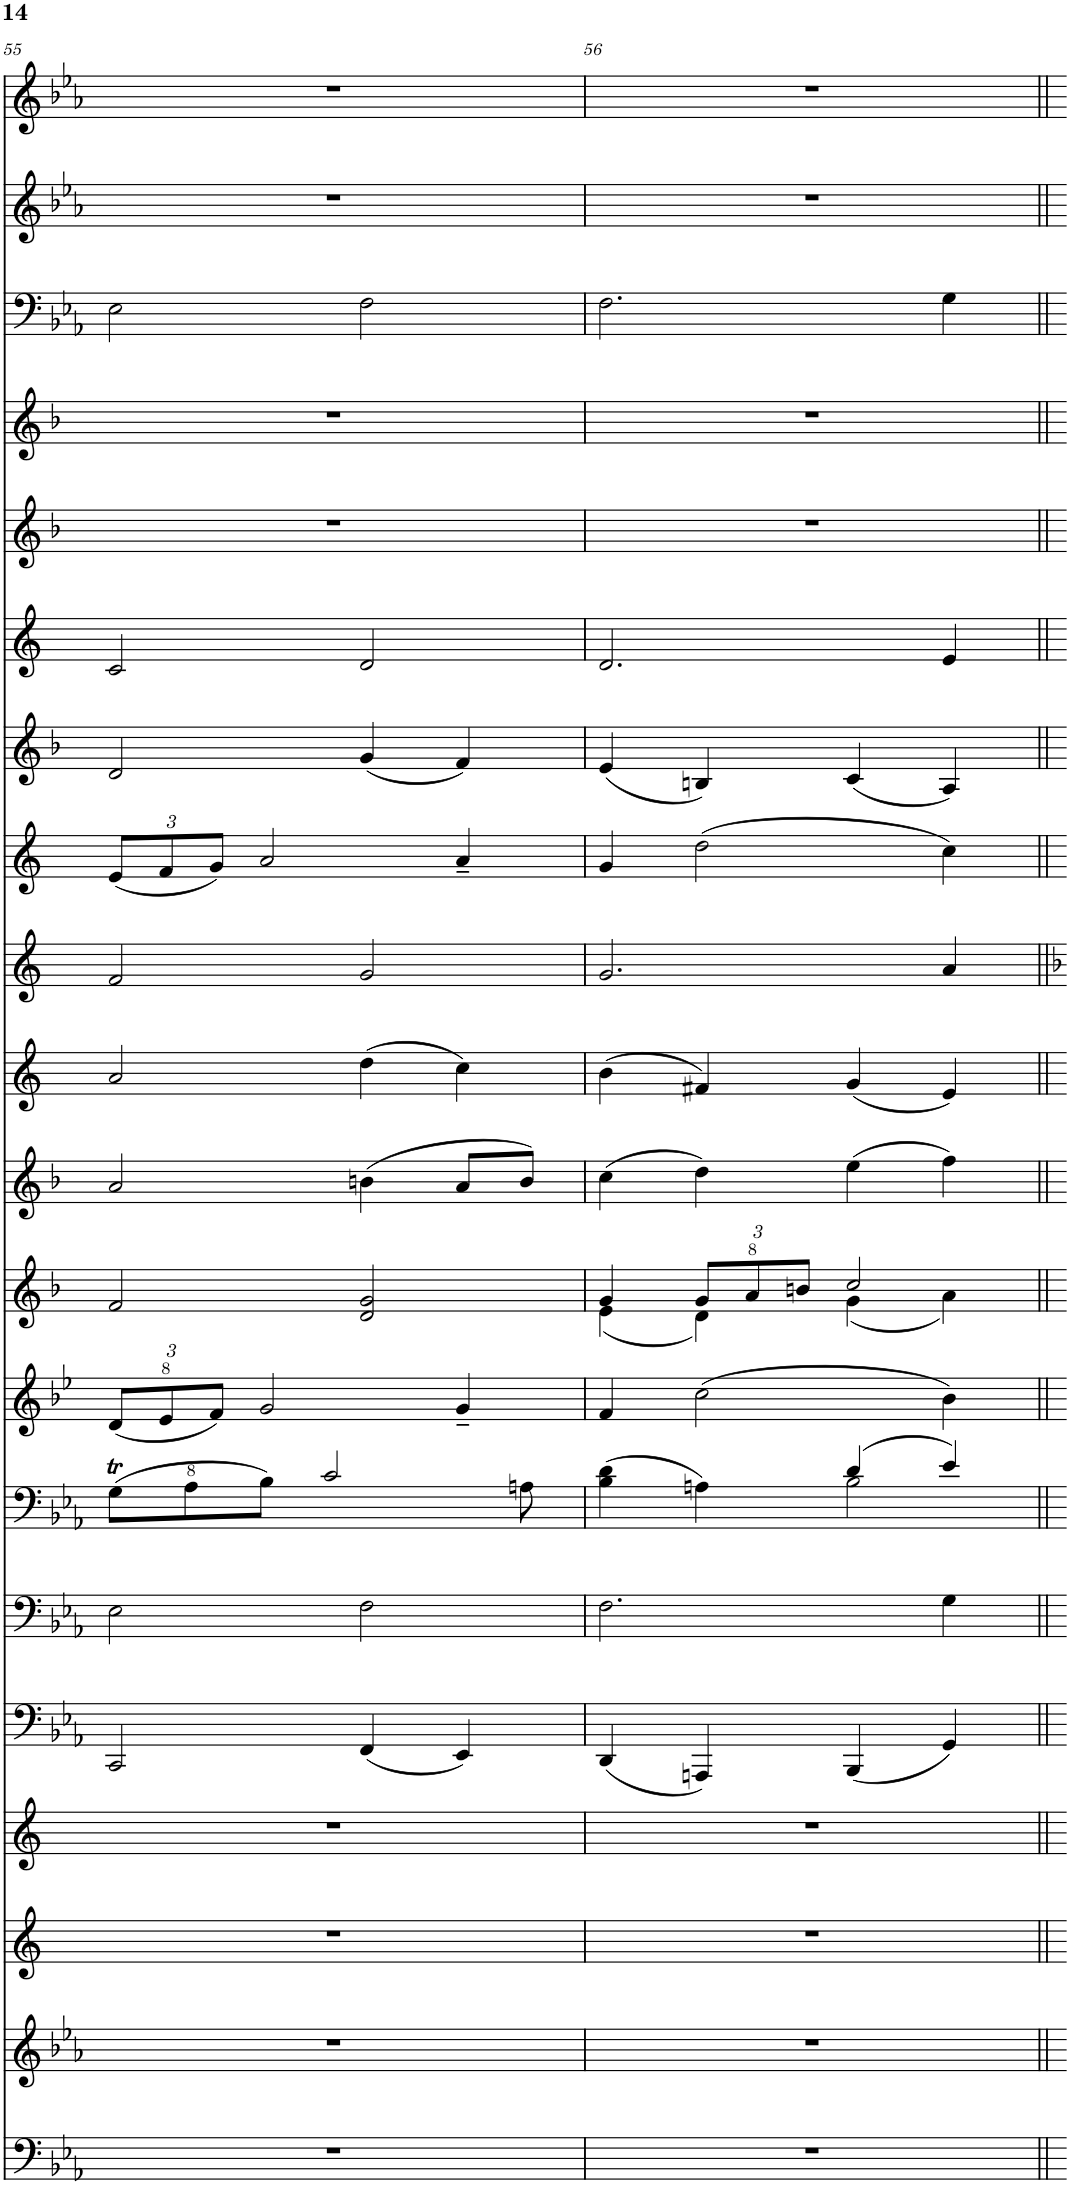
**kern	**kern	**kern	**kern	**kern	**kern	**kern	**kern	**kern	**kern	**kern	**kern	**kern	**kern	**kern	**kern	**kern	**kern	**kern	**kern
*part20	*part19	*part18	*part17	*part16	*part15	*part14	*part13	*part12	*part11	*part10	*part9	*part8	*part7	*part6	*part5	*part4	*part3	*part2	*part1
*staff20	*staff19	*staff18	*staff17	*staff16	*staff15	*staff14	*staff13	*staff12	*staff11	*staff10	*staff9	*staff8	*staff7	*staff6	*staff5	*staff4	*staff3	*staff2	*staff1
*I"part 19	*I"part 18	*I"part 17	*I"part 16	*I"part 15	*I"part 14	*I"part 13	*I"part 12	*I"part 11	*I"part 10	*I"part 9	*I"part 8	*I"part 7	*I"part 6	*I"part 5	*I"part 4	*I"part 3	*I"part 2	*I"part 1	*I"part 0
!!LO:PB:g=z
*clefF4	*clefG2	*clefX	*clefX	*clefF4	*clefF4	*clefF4	*clefG2	*clefG2	*clefG2	*clefG2	*clefG2	*clefG2	*clefG2	*clefG2	*clefG2	*clefG2	*clefF4	*clefG2	*clefG2
*	*	*Trd-2c-3	*Trd-2c-3	*	*	*	*Trd-3c-5	*Trd1c2	*Trd1c2	*Trd-2c-3	*Trd1c2	*Trd-2c-3	*Trd1c2	*Trd-2c-3	*Trd1c2	*Trd1c2	*	*	*
*k[b-e-a-]	*k[b-e-a-]	*k[]	*k[]	*k[b-e-a-]	*k[b-e-a-]	*k[b-e-a-]	*k[b-e-]	*k[b-]	*k[b-]	*k[]	*k[]	*k[]	*k[b-]	*k[]	*k[b-]	*k[b-]	*k[b-e-a-]	*k[b-e-a-]	*k[b-e-a-]
*M4/4	*M4/4	*M4/4	*M4/4	*M4/4	*M4/4	*M4/4	*M4/4	*M4/4	*M4/4	*M4/4	*M4/4	*M4/4	*M4/4	*M4/4	*M4/4	*M4/4	*M4/4	*M4/4	*M4/4
*	*	*	*	*	*	*	*Xbrackettup	*	*	*	*	*Xbrackettup	*	*	*	*	*	*	*
=55	=55	=55	=55	=55	=55	=55	=55	=55	=55	=55	=55	=55	=55	=55	=55	=55	=55	=55	=55
1r	1r	1r	1r	2CC/	2E-\	(8Gt\L	(12d/L	2f/	2a/	2a/	2f/	(12e/L	2d/	2c/	1r	1r	2E-\	1r	1r
.	.	.	.	.	.	.	12e-/	.	.	.	.	12f/	.	.	.	.	.	.	.
.	.	.	.	.	.	8A-\	.	.	.	.	.	.	.	.	.	.	.	.	.
.	.	.	.	.	.	.	12f/J)	.	.	.	.	12g/J)	.	.	.	.	.	.	.
.	.	.	.	.	.	8B-\J)	2g/	.	.	.	.	2a/	.	.	.	.	.	.	.
.	.	.	.	.	.	2c/	.	.	.	.	.	.	.	.	.	.	.	.	.
.	.	.	.	(4FF/	2F\	.	.	2d/ 2g/	(4bn\	(4dd\	2g/	.	(4g/	2d/	.	.	2F\	.	.
.	.	.	.	4EE-/)	.	.	4g~/	.	8a/L	4cc\)	.	4a~/	4f/)	.	.	.	.	.	.
.	.	.	.	.	.	8An\	.	.	8b/J)	.	.	.	.	.	.	.	.	.	.
=56	=56	=56	=56	=56	=56	=56	=56	=56	=56	=56	=56	=56	=56	=56	=56	=56	=56	=56	=56
*	*	*	*	*	*	*^	*	*^	*	*	*	*	*	*	*	*	*	*	*
1r	1r	1r	1r	(4DD/	2.F\	(4B-\ 4d\	2ryy	4f/	4g/	(4e\	(4cc\	(4b\	2.g/	4g/	(4e/	2.d/	1r	1r	2.F\	1r	1r
*	*	*	*	*	*	*	*	*	*Xbrackettup	*	*	*	*	*	*	*	*	*	*	*	*
.	.	.	.	4AAAn/)	.	4An\)	.	(2cc\	12g/L	4d\)	4dd\)	4f#X/)	.	(2dd\	4Bn/)	.	.	.	.	.	.
.	.	.	.	.	.	.	.	.	12a/	.	.	.	.	.	.	.	.	.	.	.	.
.	.	.	.	.	.	.	.	.	12bn/J	.	.	.	.	.	.	.	.	.	.	.	.
.	.	.	.	(4BBB-/	.	(4d/	2B-\	.	2cc/	(4g\	(4ee\	(4g/	.	.	(4c/	.	.	.	.	.	.
.	.	.	.	4GG/)	4G\	4e-/)	.	4b-\)	.	4a\)	4ff\)	4e/)	4a/	4cc\)	4A/)	4e/	.	.	4G\	.	.
*	*	*	*	*	*	*v	*v	*	*v	*v	*	*	*	*	*	*	*	*	*	*	*
=||	=||	=||	=||	=||	=||	=||	=||	=||	=||	=||	=||	=||	=||	=||	=||	=||	=||	=||	=||
*-	*-	*-	*-	*-	*-	*-	*-	*-	*-	*-	*-	*-	*-	*-	*-	*-	*-	*-	*-
